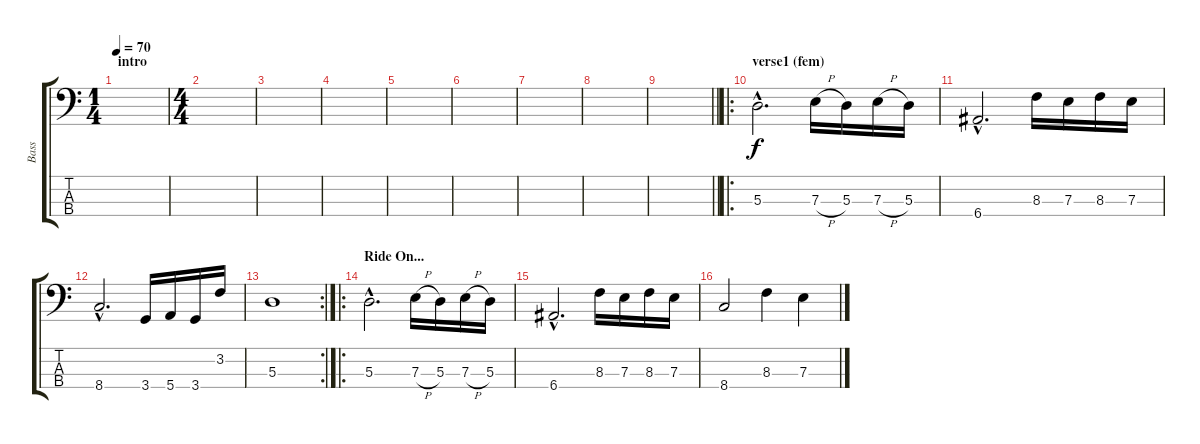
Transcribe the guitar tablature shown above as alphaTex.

\track ("Bass" "Bass") {instrument acousticbass}
\staff {score tabs}
\tuning (G2 D2 A1 E1) {hide}
\ts (1 4)
\section ("" "intro")
\tempo 70
\clef f4
\ks c
|
\ts (4 4)
|
|
|
|
|
|
|
\barLineRight lightlight
|
\ro
\section ("" "verse1 (fem)")
5.3{hac}.2{d} 7.3{h}.16 5.3.16 7.3{h}.16 5.3.16 |
6.4{hac}.2{d} 8.3.16 7.3.16 8.3.16 7.3.16 |
8.4{hac}.2{d} 3.4.16 5.4.16 3.4.16 3.2.16 |
\rc 2
5.3.1 |
\ro
\section ("" "Ride On...")
5.3{hac}.2{d} 7.3{h}.16 5.3.16 7.3{h}.16 5.3.16 |
6.4{hac}.2{d} 8.3.16 7.3.16 8.3.16 7.3.16 |
8.4.2 8.3.4 7.3.4
